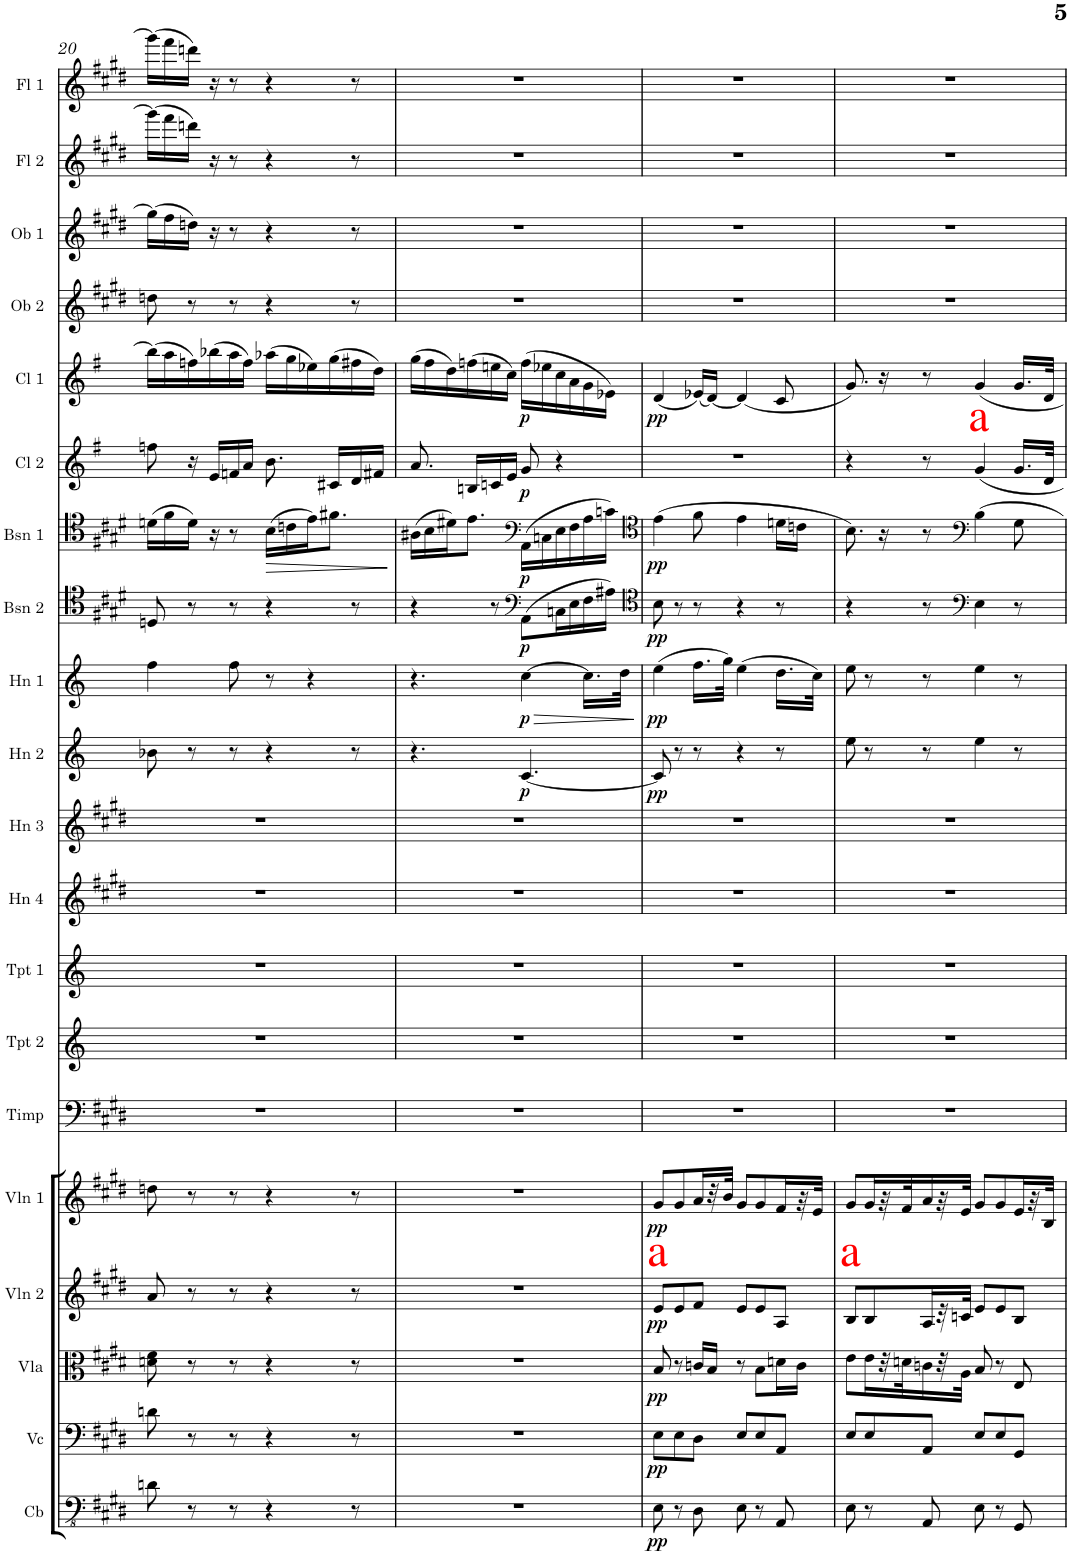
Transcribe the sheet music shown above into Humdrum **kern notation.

**kern	**dynam	**kern	**dynam	**kern	**dynam	**kern	**dynam	**kern	**text	**dynam	**kern	**kern	**kern	**kern	**kern	**kern	**dynam	**kern	**dynam	**kern	**dynam	**kern	**dynam	**kern	**dynam	**kern	**text	**dynam	**kern	**kern	**kern	**kern
*part20	*part20	*part19	*part19	*part18	*part18	*part17	*part17	*part16	*part16	*part16	*part15	*part14	*part13	*part12	*part11	*part10	*part10	*part9	*part9	*part8	*part8	*part7	*part7	*part6	*part6	*part5	*part5	*part5	*part4	*part3	*part2	*part1
*staff20	*staff20	*staff19	*staff19	*staff18	*staff18	*staff17	*staff17	*staff16	*staff16	*staff16	*staff15	*staff14	*staff13	*staff12	*staff11	*staff10	*staff10	*staff9	*staff9	*staff8	*staff8	*staff7	*staff7	*staff6	*staff6	*staff5	*staff5	*staff5	*staff4	*staff3	*staff2	*staff1
*I"Contrabass	*	*I"Violoncello	*	*I"Viola	*	*I"Violin 2	*	*I"Violin 1	*	*	*I"Timpani	*I"E Trumpet 2	*I"E Trumpet 1	*I"C Horn 4	*I"C Horn 3	*I"E Horn 2	*	*I"E Horn 1	*	*I"Bassoon 2	*	*I"Bassoon 1	*	*I"A Clarinet 2	*	*I"A Clarinet 1	*	*	*I"Oboe 2	*I"Oboe 1	*I"Flute 2	*I"Flute 1
*I'Cb	*	*I'Vc	*	*I'Vla	*	*I'Vln 2	*	*I'Vln 1	*	*	*I'Timp	*I'Tpt 2	*I'Tpt 1	*I'Hn 4	*I'Hn 3	*I'Hn 2	*	*I'Hn 1	*	*I'Bsn 2	*	*I'Bsn 1	*	*I'Cl 2	*	*I'Cl 1	*	*	*I'Ob 2	*I'Ob 1	*I'Fl 2	*I'Fl 1
!!LO:PB:g=z
*clefFv4	*	*clefF4	*	*clefC3	*	*clefG2	*	*clefG2	*	*	*clefF4	*clefG2	*clefG2	*clefG2	*clefG2	*clefG2	*	*clefG2	*	*clefC4	*	*clefC4	*	*clefG2	*	*clefG2	*	*	*clefG2	*clefG2	*clefG2	*clefG2
*	*	*	*	*	*	*	*	*	*	*	*	*Trd-2c-4	*Trd-2c-4	*Trd7c12	*Trd7c12	*Trd5c8	*	*Trd5c8	*	*	*	*	*	*Trd2c3	*	*Trd2c3	*	*	*	*	*	*
*k[f#c#g#d#]	*	*k[f#c#g#d#]	*	*k[f#c#g#d#]	*	*k[f#c#g#d#]	*	*k[f#c#g#d#]	*	*	*k[f#c#g#d#]	*k[]	*k[]	*k[f#c#g#d#]	*k[f#c#g#d#]	*k[]	*	*k[]	*	*k[f#c#g#d#]	*	*k[f#c#g#d#]	*	*k[f#]	*	*k[f#]	*	*	*k[f#c#g#d#]	*k[f#c#g#d#]	*k[f#c#g#d#]	*k[f#c#g#d#]
*M6/8	*	*M6/8	*	*M6/8	*	*M6/8	*	*M6/8	*	*	*M6/8	*M6/8	*M6/8	*M6/8	*M6/8	*M6/8	*	*M6/8	*	*M6/8	*	*M6/8	*	*M6/8	*	*M6/8	*	*	*M6/8	*M6/8	*M6/8	*M6/8
=20	=20	=20	=20	=20	=20	=20	=20	=20	=20	=20	=20	=20	=20	=20	=20	=20	=20	=20	=20	=20	=20	=20	=20	=20	=20	=20	=20	=20	=20	=20	=20	=20
8Dn\	.	8dn\	.	8dn\ 8f#\	.	8a/	.	8ddn\	.	.	2.r	2.r	2.r	2.r	2.r	8b-X\	.	4ff\	.	8Dn/	.	(16dn\LL	.	8ffn\	.	(16bb-\LL]	.	.	8ddn\	(16gg\LL]	(16ggg\LL]	(16ggg\LL]
.	.	.	.	.	.	.	.	.	.	.	.	.	.	.	.	.	.	.	.	.	.	16f#\	.	.	.	16aa\	.	.	.	16ff#\	16fff#\	16fff#\
8r	.	8r	.	8r	.	8r	.	8r	.	.	.	.	.	.	.	8r	.	.	.	8r	.	16d\JJ)	.	16r	.	16ffn\)	.	.	8r	16ddn\JJ)	16dddn\JJ)	16dddn\JJ)
.	.	.	.	.	.	.	.	.	.	.	.	.	.	.	.	.	.	.	.	.	.	16r	.	16e/LL	.	(16bb-X\	.	.	.	16r	16r	16r
8r	.	8r	.	8r	.	8r	.	8r	.	.	.	.	.	.	.	8r	.	8ff\	.	8r	.	8r	.	16fn/	.	16aa\	.	.	8r	8r	8r	8r
.	.	.	.	.	.	.	.	.	.	.	.	.	.	.	.	.	.	.	.	.	.	.	.	16a/JJ	.	16ff\JJ)	.	.	.	.	.	.
!	!	!	!	!	!	!	!	!	!	!	!	!	!	!	!	!	!	!	!	!	!	!	!LO:HP:b	!	!	!	!	!	!	!	!	!
4r	.	4r	.	4r	.	4r	.	4r	.	.	.	.	.	.	.	4r	.	8r	.	4r	.	(16B\LL	>	8.b\	.	(16aa-X\LL	.	.	4r	4r	4r	4r
.	.	.	.	.	.	.	.	.	.	.	.	.	.	.	.	.	.	.	.	.	.	16cn\	.	.	.	16gg\	.	.	.	.	.	.
.	.	.	.	.	.	.	.	.	.	.	.	.	.	.	.	.	.	4r	.	.	.	16e\J)	.	.	.	16ee-X\)	.	.	.	.	.	.
.	.	.	.	.	.	.	.	.	.	.	.	.	.	.	.	.	.	.	.	.	.	8.f#X\J	.	16c#X/LL	.	(16gg\	.	.	.	.	.	.
8r	.	8r	.	8r	.	8r	.	8r	.	.	.	.	.	.	.	8r	.	.	.	8r	.	.	.	16d/	.	16ff#X\	.	.	8r	8r	8r	8r
.	.	.	.	.	.	.	.	.	.	.	.	.	.	.	.	.	.	.	.	.	.	.	.	16f#X/JJ	.	16dd\JJ)	.	.	.	.	.	.
.	.	.	.	.	.	.	.	.	.	.	.	.	.	.	.	.	.	.	.	.	.	.	]	.	.	.	.	.	.	.	.	.
=21	=21	=21	=21	=21	=21	=21	=21	=21	=21	=21	=21	=21	=21	=21	=21	=21	=21	=21	=21	=21	=21	=21	=21	=21	=21	=21	=21	=21	=21	=21	=21	=21
2.r	.	2.r	.	2.r	.	2.r	.	2.r	.	.	2.r	2.r	2.r	2.r	2.r	4.r	.	4.r	.	4r	.	(16A#X\LL	.	8.a/	.	(16gg\LL	.	.	2.r	2.r	2.r	2.r
.	.	.	.	.	.	.	.	.	.	.	.	.	.	.	.	.	.	.	.	.	.	16B\	.	.	.	16ff#\	.	.	.	.	.	.
.	.	.	.	.	.	.	.	.	.	.	.	.	.	.	.	.	.	.	.	.	.	16d#X\J)	.	.	.	16dd\)	.	.	.	.	.	.
.	.	.	.	.	.	.	.	.	.	.	.	.	.	.	.	.	.	.	.	.	.	8.e\J	.	16Bn/LL	.	(16ffn\	.	.	.	.	.	.
.	.	.	.	.	.	.	.	.	.	.	.	.	.	.	.	.	.	.	.	8r	.	.	.	16cn/	.	16een\	.	.	.	.	.	.
.	.	.	.	.	.	.	.	.	.	.	.	.	.	.	.	.	.	.	.	.	.	.	.	16e/JJ	.	16cc\JJ)	.	.	.	.	.	.
*	*	*	*	*	*	*	*	*	*	*	*	*	*	*	*	*	*	*	*	*clefF4	*	*clefF4	*	*	*	*	*	*	*	*	*	*
!	!	!	!	!	!	!	!	!	!	!	!	!	!	!	!	!	!LO:DY:b	!	!LO:HP:b	!	!	!	!	!	!	!	!	!	!	!	!	!
!	!	!	!	!	!	!	!	!	!	!	!	!	!	!	!	!	!	!	!LO:DY:n=1:b	!	!LO:DY:b	!	!LO:DY:b	!	!LO:DY:b	!	!	!LO:DY:b	!	!	!	!
.	.	.	.	.	.	.	.	.	.	.	.	.	.	.	.	[4.c/	p	[4cc\	> p	(8AA\L	p	(16AA\LL	p	8g/	p	(16ff\LL	.	p	.	.	.	.
.	.	.	.	.	.	.	.	.	.	.	.	.	.	.	.	.	.	.	.	.	.	16Cn\	.	.	.	16ee-X\	.	.	.	.	.	.
.	.	.	.	.	.	.	.	.	.	.	.	.	.	.	.	.	.	.	.	16Cn\L	.	16E\	.	4r	.	16cc\	.	.	.	.	.	.
.	.	.	.	.	.	.	.	.	.	.	.	.	.	.	.	.	.	.	.	16E\	.	16F#\	.	.	.	16a\	.	.	.	.	.	.
.	.	.	.	.	.	.	.	.	.	.	.	.	.	.	.	.	.	16.cc\LL]	.	16F#\	.	16A#\	.	.	.	16g\	.	.	.	.	.	.
.	.	.	.	.	.	.	.	.	.	.	.	.	.	.	.	.	.	.	.	16A#X\JJ)	.	16cn\JJ)	.	.	.	16e-X\JJ)	.	.	.	.	.	.
.	.	.	.	.	.	.	.	.	.	.	.	.	.	.	.	.	.	32dd\JJk	.	.	.	.	.	.	.	.	.	.	.	.	.	.
.	.	.	.	.	.	.	.	.	.	.	.	.	.	.	.	.	.	.	]	.	.	.	.	.	.	.	.	.	.	.	.	.
=22	=22	=22	=22	=22	=22	=22	=22	=22	=22	=22	=22	=22	=22	=22	=22	=22	=22	=22	=22	=22	=22	=22	=22	=22	=22	=22	=22	=22	=22	=22	=22	=22
*	*	*	*	*	*	*	*	*	*	*	*	*	*	*	*	*	*	*	*	*clefC4	*	*clefC4	*	*	*	*	*	*	*	*	*	*
!	!LO:DY:b	!	!LO:DY:b	!	!LO:DY:b	!	!LO:DY:b	!	!LO:LY:b:color=#FF0000	!LO:DY:b	!	!	!	!	!	!	!LO:DY:b	!	!LO:DY:b	!	!LO:DY:b	!	!LO:DY:b	!	!	!	!	!LO:DY:b	!	!	!	!
8EE\	pp	8E\L	pp	8B/	pp	8e/L	pp	8g#/L	a	pp	2.r	2.r	2.r	2.r	2.r	8c/]	pp	(4ee\	pp	8B\	pp	(4e\	pp	2.r	.	(4d/	.	pp	2.r	2.r	2.r	2.r
8r	.	8E\	.	8r	.	8e/	.	8g#/	.	.	.	.	.	.	.	8r	.	.	.	8r	.	.	.	.	.	.	.	.	.	.	.	.
8DD#\	.	8D#\J	.	16cn/LL	.	8f#/J	.	16a/L	.	.	.	.	.	.	.	8r	.	16.ff\LL	.	8r	.	8f#\	.	.	.	(16e-X/LL)	.	.	.	.	.	.
.	.	.	.	16B/JJ	.	.	.	32r	.	.	.	.	.	.	.	.	.	.	.	.	.	.	.	.	.	[16d/JJ)	.	.	.	.	.	.
.	.	.	.	.	.	.	.	32b/JJJ	.	.	.	.	.	.	.	.	.	32gg\JJk)	.	.	.	.	.	.	.	.	.	.	.	.	.	.
8EE\	.	8E/L	.	8r	.	8e/L	.	8g#/L	.	.	.	.	.	.	.	4r	.	(4ee\	.	4r	.	4e\	.	.	.	(4d/]	.	.	.	.	.	.
8r	.	8E/	.	8B\L	.	8e/	.	8g#/	.	.	.	.	.	.	.	.	.	.	.	.	.	.	.	.	.	.	.	.	.	.	.	.
8AAA/	.	8AA/J	.	16dn\L	.	8A/J	.	16f#/L	.	.	.	.	.	.	.	8r	.	16.dd\LL	.	8r	.	16dn\LL	.	.	.	8c/	.	.	.	.	.	.
.	.	.	.	16c\JJ	.	.	.	32r	.	.	.	.	.	.	.	.	.	.	.	.	.	16cn\JJ	.	.	.	.	.	.	.	.	.	.
.	.	.	.	.	.	.	.	32e/JJJ	.	.	.	.	.	.	.	.	.	32cc\JJk)	.	.	.	.	.	.	.	.	.	.	.	.	.	.
=23	=23	=23	=23	=23	=23	=23	=23	=23	=23	=23	=23	=23	=23	=23	=23	=23	=23	=23	=23	=23	=23	=23	=23	=23	=23	=23	=23	=23	=23	=23	=23	=23
!	!	!	!	!	!	!	!	!	!LO:LY:b:color=#FF0000	!	!	!	!	!	!	!	!	!	!	!	!	!	!	!	!	!	!	!	!	!	!	!
8EE\	.	8E/L	.	8e\L	.	8B/L	.	8g#/L	a	.	2.r	2.r	2.r	2.r	2.r	8ee\	.	8ee\	.	4r	.	8.B\)	.	4r	.	8.g/)	.	.	2.r	2.r	2.r	2.r
8r	.	8E/	.	16e\L	.	8B/	.	16g#/L	.	.	.	.	.	.	.	8r	.	8r	.	.	.	.	.	.	.	.	.	.	.	.	.	.
.	.	.	.	32r	.	.	.	32r	.	.	.	.	.	.	.	.	.	.	.	.	.	16r	.	.	.	16r	.	.	.	.	.	.
.	.	.	.	32dn\J	.	.	.	32f#/J	.	.	.	.	.	.	.	.	.	.	.	.	.	.	.	.	.	.	.	.	.	.	.	.
8AAA/	.	8AA/J	.	16cn\	.	16A/L	.	16a/	.	.	.	.	.	.	.	8r	.	8r	.	8r	.	8r	.	8r	.	8r	.	.	.	.	.	.
.	.	.	.	32r	.	32r	.	32r	.	.	.	.	.	.	.	.	.	.	.	.	.	.	.	.	.	.	.	.	.	.	.	.
.	.	.	.	32A\JJJ	.	32cn/JJJ	.	32e/JJJ	.	.	.	.	.	.	.	.	.	.	.	.	.	.	.	.	.	.	.	.	.	.	.	.
*	*	*	*	*	*	*	*	*	*	*	*	*	*	*	*	*	*	*	*	*clefF4	*	*clefF4	*	*	*	*	*	*	*	*	*	*
!	!	!	!	!	!	!	!	!	!	!	!	!	!	!	!	!	!	!	!	!	!	!	!	!	!	!	!LO:LY:b:color=#FF0000	!	!	!	!	!
8EE\	.	8E/L	.	8B/	.	8e/L	.	8g#/L	.	.	.	.	.	.	.	4ee\	.	4ee\	.	4E\	.	4B\	.	4g/	.	4g/	a	.	.	.	.	.
8r	.	8E/	.	8r	.	8e/	.	8g#/	.	.	.	.	.	.	.	.	.	.	.	.	.	.	.	.	.	.	.	.	.	.	.	.
8GGG#/	.	8GG#/J	.	8E/	.	8B/J	.	16e/L	.	.	.	.	.	.	.	8r	.	8r	.	8r	.	8G#\	.	16.g/LL	.	16.g/LL	.	.	.	.	.	.
.	.	.	.	.	.	.	.	32r	.	.	.	.	.	.	.	.	.	.	.	.	.	.	.	.	.	.	.	.	.	.	.	.
.	.	.	.	.	.	.	.	32B/JJJ	.	.	.	.	.	.	.	.	.	.	.	.	.	.	.	32d/JJk	.	32d/JJk	.	.	.	.	.	.
=	=	=	=	=	=	=	=	=	=	=	=	=	=	=	=	=	=	=	=	=	=	=	=	=	=	=	=	=	=	=	=	=
*-	*-	*-	*-	*-	*-	*-	*-	*-	*-	*-	*-	*-	*-	*-	*-	*-	*-	*-	*-	*-	*-	*-	*-	*-	*-	*-	*-	*-	*-	*-	*-	*-
